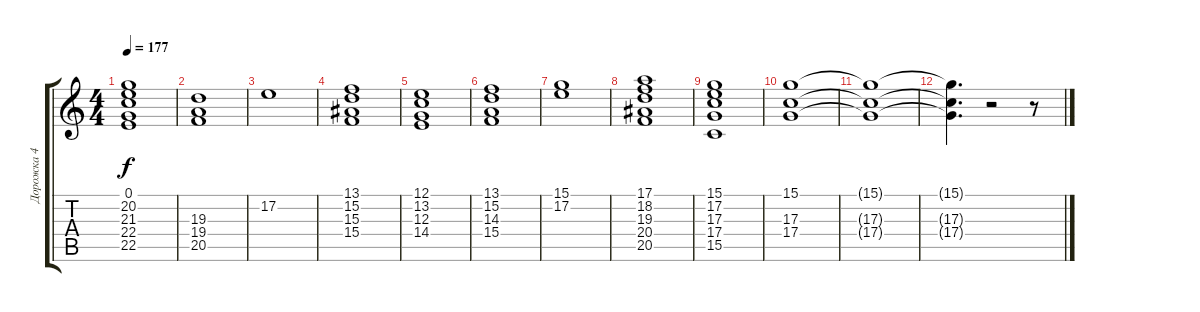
\track ("Дорожка 4" "Дорожка 4") {instrument stringensemble1}
\staff {score tabs}
\tuning (E4 B3 G3 D3 A2 E2) {hide}
\ts (4 4)
\tempo 177
\clef g2
\ks c
(0.1 20.2 21.3 22.4 22.5).1{dy f} |
(19.3 19.4 20.5).1 |
17.2.1 |
(13.1 15.2 15.3 15.4).1 |
(12.1 13.2 12.3 14.4).1 |
(13.1 15.2 14.3 15.4).1 |
(15.1 17.2).1 |
(17.1 18.2 19.3 20.4 20.5).1 |
(15.1 17.2 17.3 17.4 15.5).1 |
(15.1 17.3 17.4).1 |
(15.1{t} 17.3{t} 17.4{t}).1 |
(15.1{t} 17.3{t} 17.4{t}).4{d} r.2 r.8
